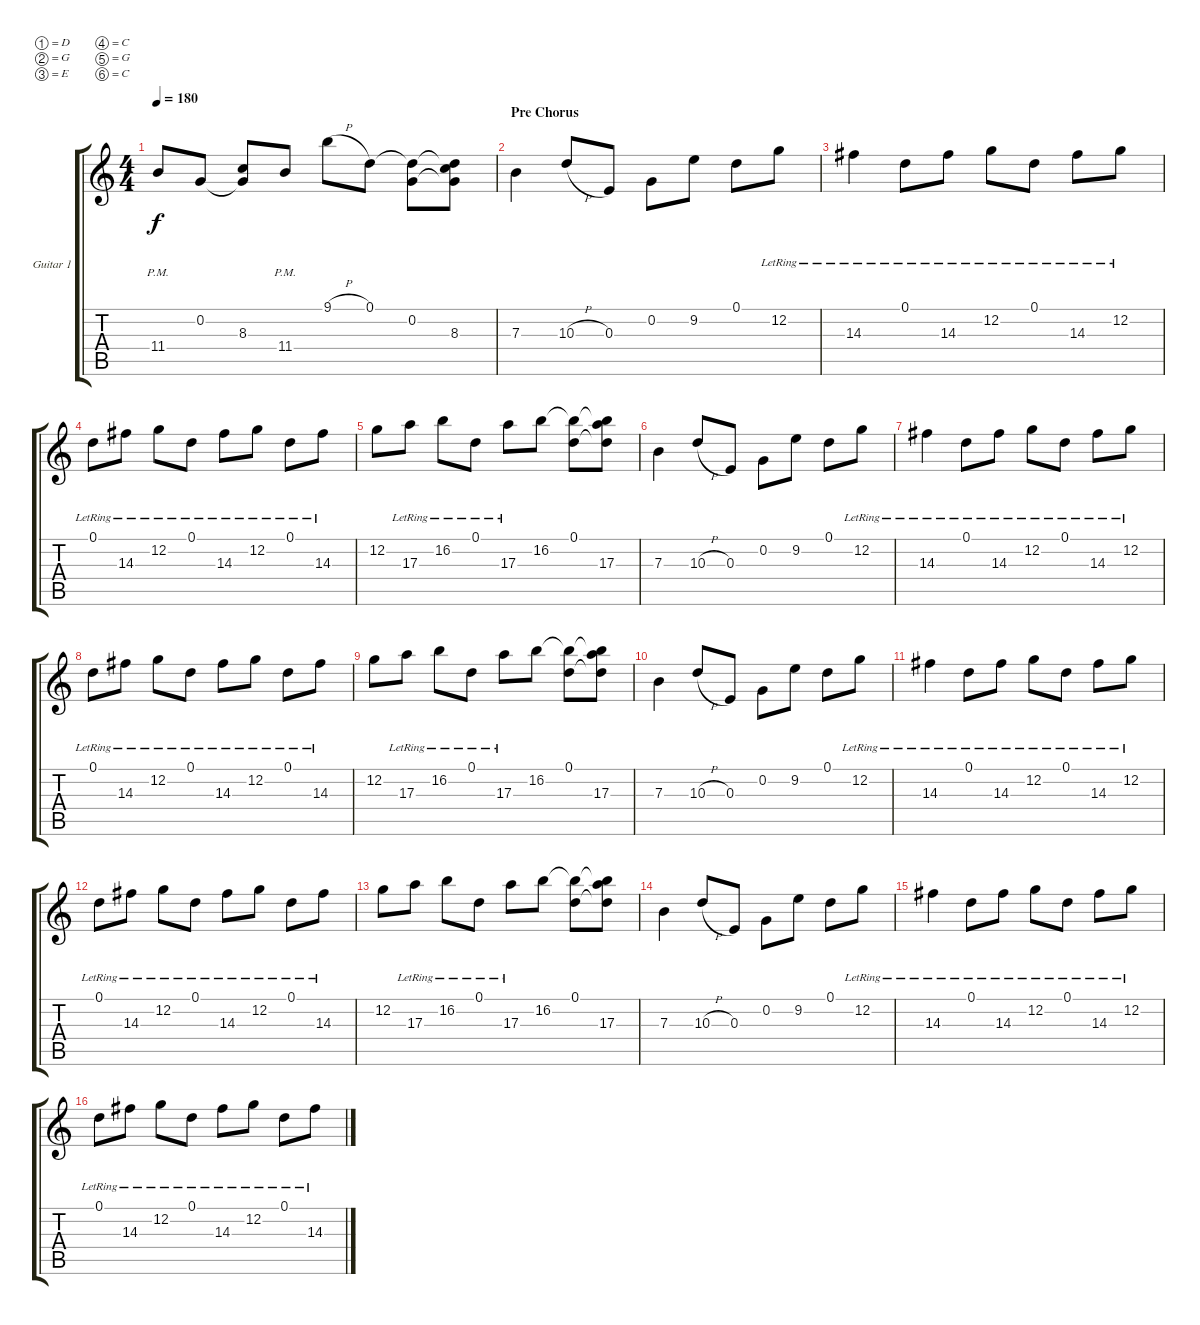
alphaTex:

\bracketExtendMode groupsimilarinstruments
\firstSystemTrackNameOrientation horizontal
\otherSystemsTrackNameOrientation horizontal
\track ("Rythm Guitar 1" "Guitar 1") {instrument distortionguitar}
\staff {score tabs}
\tuning (D4 G3 E3 C3 G2 C2)
\ts (4 4)
\tempo 180
\clef g2
\ks c
11.4{pm}.8{lyrics (0 "") lyrics (1 "") lyrics (2 "") lyrics (3 "") lyrics (4 "") dy f} 0.2.8{lyrics (0 "") lyrics (1 "") lyrics (2 "") lyrics (3 "") lyrics (4 "")} (8.3 0.2{t}).8{lyrics (0 "") lyrics (1 "") lyrics (2 "") lyrics (3 "") lyrics (4 "")} 11.4{pm}.8{lyrics (0 "") lyrics (1 "") lyrics (2 "") lyrics (3 "") lyrics (4 "")} 9.1{h}.8{lyrics (0 "") lyrics (1 "") lyrics (2 "") lyrics (3 "") lyrics (4 "")} 0.1.8{lyrics (0 "") lyrics (1 "") lyrics (2 "") lyrics (3 "") lyrics (4 "")} (0.2 0.1{t}).8{lyrics (0 "") lyrics (1 "") lyrics (2 "") lyrics (3 "") lyrics (4 "")} (8.3 0.2{t} 0.1{t}).8{lyrics (0 "") lyrics (1 "") lyrics (2 "") lyrics (3 "") lyrics (4 "")} |
\section ("" "Pre Chorus")
7.3.4{lyrics (0 "") lyrics (1 "") lyrics (2 "") lyrics (3 "") lyrics (4 "")} 10.3{h}.8{lyrics (0 "") lyrics (1 "") lyrics (2 "") lyrics (3 "") lyrics (4 "")} 0.3.8{lyrics (0 "") lyrics (1 "") lyrics (2 "") lyrics (3 "") lyrics (4 "")} 0.2.8{lyrics (0 "") lyrics (1 "") lyrics (2 "") lyrics (3 "") lyrics (4 "")} 9.2.8{lyrics (0 "") lyrics (1 "") lyrics (2 "") lyrics (3 "") lyrics (4 "")} 0.1.8{lyrics (0 "") lyrics (1 "") lyrics (2 "") lyrics (3 "") lyrics (4 "")} 12.2{lr}.8{lyrics (0 "") lyrics (1 "") lyrics (2 "") lyrics (3 "") lyrics (4 "")} |
14.3{lr}.4{lyrics (0 "") lyrics (1 "") lyrics (2 "") lyrics (3 "") lyrics (4 "")} 0.1{lr}.8{lyrics (0 "") lyrics (1 "") lyrics (2 "") lyrics (3 "") lyrics (4 "")} 14.3{lr}.8{lyrics (0 "") lyrics (1 "") lyrics (2 "") lyrics (3 "") lyrics (4 "")} 12.2{lr}.8{lyrics (0 "") lyrics (1 "") lyrics (2 "") lyrics (3 "") lyrics (4 "")} 0.1{lr}.8{lyrics (0 "") lyrics (1 "") lyrics (2 "") lyrics (3 "") lyrics (4 "")} 14.3{lr}.8{lyrics (0 "") lyrics (1 "") lyrics (2 "") lyrics (3 "") lyrics (4 "")} 12.2{lr}.8{lyrics (0 "") lyrics (1 "") lyrics (2 "") lyrics (3 "") lyrics (4 "")} |
0.1{lr}.8{lyrics (0 "") lyrics (1 "") lyrics (2 "") lyrics (3 "") lyrics (4 "")} 14.3{lr}.8{lyrics (0 "") lyrics (1 "") lyrics (2 "") lyrics (3 "") lyrics (4 "")} 12.2{lr}.8{lyrics (0 "") lyrics (1 "") lyrics (2 "") lyrics (3 "") lyrics (4 "")} 0.1{lr}.8{lyrics (0 "") lyrics (1 "") lyrics (2 "") lyrics (3 "") lyrics (4 "")} 14.3{lr}.8{lyrics (0 "") lyrics (1 "") lyrics (2 "") lyrics (3 "") lyrics (4 "")} 12.2{lr}.8{lyrics (0 "") lyrics (1 "") lyrics (2 "") lyrics (3 "") lyrics (4 "")} 0.1{lr}.8{lyrics (0 "") lyrics (1 "") lyrics (2 "") lyrics (3 "") lyrics (4 "")} 14.3{lr}.8{lyrics (0 "") lyrics (1 "") lyrics (2 "") lyrics (3 "") lyrics (4 "")} |
12.2.8{lyrics (0 "") lyrics (1 "") lyrics (2 "") lyrics (3 "") lyrics (4 "")} 17.3{lr}.8{lyrics (0 "") lyrics (1 "") lyrics (2 "") lyrics (3 "") lyrics (4 "")} 16.2{lr}.8{lyrics (0 "") lyrics (1 "") lyrics (2 "") lyrics (3 "") lyrics (4 "")} 0.1{lr}.8{lyrics (0 "") lyrics (1 "") lyrics (2 "") lyrics (3 "") lyrics (4 "")} 17.3{lr}.8{lyrics (0 "") lyrics (1 "") lyrics (2 "") lyrics (3 "") lyrics (4 "")} 16.2.8{lyrics (0 "") lyrics (1 "") lyrics (2 "") lyrics (3 "") lyrics (4 "")} (0.1 16.2{t}).8{lyrics (0 "") lyrics (1 "") lyrics (2 "") lyrics (3 "") lyrics (4 "")} (17.3 16.2{t} 0.1{t}).8{lyrics (0 "") lyrics (1 "") lyrics (2 "") lyrics (3 "") lyrics (4 "")} |
7.3.4{lyrics (0 "") lyrics (1 "") lyrics (2 "") lyrics (3 "") lyrics (4 "")} 10.3{h}.8{lyrics (0 "") lyrics (1 "") lyrics (2 "") lyrics (3 "") lyrics (4 "")} 0.3.8{lyrics (0 "") lyrics (1 "") lyrics (2 "") lyrics (3 "") lyrics (4 "")} 0.2.8{lyrics (0 "") lyrics (1 "") lyrics (2 "") lyrics (3 "") lyrics (4 "")} 9.2.8{lyrics (0 "") lyrics (1 "") lyrics (2 "") lyrics (3 "") lyrics (4 "")} 0.1.8{lyrics (0 "") lyrics (1 "") lyrics (2 "") lyrics (3 "") lyrics (4 "")} 12.2{lr}.8{lyrics (0 "") lyrics (1 "") lyrics (2 "") lyrics (3 "") lyrics (4 "")} |
14.3{lr}.4{lyrics (0 "") lyrics (1 "") lyrics (2 "") lyrics (3 "") lyrics (4 "")} 0.1{lr}.8{lyrics (0 "") lyrics (1 "") lyrics (2 "") lyrics (3 "") lyrics (4 "")} 14.3{lr}.8{lyrics (0 "") lyrics (1 "") lyrics (2 "") lyrics (3 "") lyrics (4 "")} 12.2{lr}.8{lyrics (0 "") lyrics (1 "") lyrics (2 "") lyrics (3 "") lyrics (4 "")} 0.1{lr}.8{lyrics (0 "") lyrics (1 "") lyrics (2 "") lyrics (3 "") lyrics (4 "")} 14.3{lr}.8{lyrics (0 "") lyrics (1 "") lyrics (2 "") lyrics (3 "") lyrics (4 "")} 12.2{lr}.8{lyrics (0 "") lyrics (1 "") lyrics (2 "") lyrics (3 "") lyrics (4 "")} |
0.1{lr}.8{lyrics (0 "") lyrics (1 "") lyrics (2 "") lyrics (3 "") lyrics (4 "")} 14.3{lr}.8{lyrics (0 "") lyrics (1 "") lyrics (2 "") lyrics (3 "") lyrics (4 "")} 12.2{lr}.8{lyrics (0 "") lyrics (1 "") lyrics (2 "") lyrics (3 "") lyrics (4 "")} 0.1{lr}.8{lyrics (0 "") lyrics (1 "") lyrics (2 "") lyrics (3 "") lyrics (4 "")} 14.3{lr}.8{lyrics (0 "") lyrics (1 "") lyrics (2 "") lyrics (3 "") lyrics (4 "")} 12.2{lr}.8{lyrics (0 "") lyrics (1 "") lyrics (2 "") lyrics (3 "") lyrics (4 "")} 0.1{lr}.8{lyrics (0 "") lyrics (1 "") lyrics (2 "") lyrics (3 "") lyrics (4 "")} 14.3{lr}.8{lyrics (0 "") lyrics (1 "") lyrics (2 "") lyrics (3 "") lyrics (4 "")} |
12.2.8{lyrics (0 "") lyrics (1 "") lyrics (2 "") lyrics (3 "") lyrics (4 "")} 17.3{lr}.8{lyrics (0 "") lyrics (1 "") lyrics (2 "") lyrics (3 "") lyrics (4 "")} 16.2{lr}.8{lyrics (0 "") lyrics (1 "") lyrics (2 "") lyrics (3 "") lyrics (4 "")} 0.1{lr}.8{lyrics (0 "") lyrics (1 "") lyrics (2 "") lyrics (3 "") lyrics (4 "")} 17.3{lr}.8{lyrics (0 "") lyrics (1 "") lyrics (2 "") lyrics (3 "") lyrics (4 "")} 16.2.8{lyrics (0 "") lyrics (1 "") lyrics (2 "") lyrics (3 "") lyrics (4 "")} (0.1 16.2{t}).8{lyrics (0 "") lyrics (1 "") lyrics (2 "") lyrics (3 "") lyrics (4 "")} (17.3 16.2{t} 0.1{t}).8{lyrics (0 "") lyrics (1 "") lyrics (2 "") lyrics (3 "") lyrics (4 "")} |
7.3.4{lyrics (0 "") lyrics (1 "") lyrics (2 "") lyrics (3 "") lyrics (4 "")} 10.3{h}.8{lyrics (0 "") lyrics (1 "") lyrics (2 "") lyrics (3 "") lyrics (4 "")} 0.3.8{lyrics (0 "") lyrics (1 "") lyrics (2 "") lyrics (3 "") lyrics (4 "")} 0.2.8{lyrics (0 "") lyrics (1 "") lyrics (2 "") lyrics (3 "") lyrics (4 "")} 9.2.8{lyrics (0 "") lyrics (1 "") lyrics (2 "") lyrics (3 "") lyrics (4 "")} 0.1.8{lyrics (0 "") lyrics (1 "") lyrics (2 "") lyrics (3 "") lyrics (4 "")} 12.2{lr}.8{lyrics (0 "") lyrics (1 "") lyrics (2 "") lyrics (3 "") lyrics (4 "")} |
14.3{lr}.4{lyrics (0 "") lyrics (1 "") lyrics (2 "") lyrics (3 "") lyrics (4 "")} 0.1{lr}.8{lyrics (0 "") lyrics (1 "") lyrics (2 "") lyrics (3 "") lyrics (4 "")} 14.3{lr}.8{lyrics (0 "") lyrics (1 "") lyrics (2 "") lyrics (3 "") lyrics (4 "")} 12.2{lr}.8{lyrics (0 "") lyrics (1 "") lyrics (2 "") lyrics (3 "") lyrics (4 "")} 0.1{lr}.8{lyrics (0 "") lyrics (1 "") lyrics (2 "") lyrics (3 "") lyrics (4 "")} 14.3{lr}.8{lyrics (0 "") lyrics (1 "") lyrics (2 "") lyrics (3 "") lyrics (4 "")} 12.2{lr}.8{lyrics (0 "") lyrics (1 "") lyrics (2 "") lyrics (3 "") lyrics (4 "")} |
0.1{lr}.8{lyrics (0 "") lyrics (1 "") lyrics (2 "") lyrics (3 "") lyrics (4 "")} 14.3{lr}.8{lyrics (0 "") lyrics (1 "") lyrics (2 "") lyrics (3 "") lyrics (4 "")} 12.2{lr}.8{lyrics (0 "") lyrics (1 "") lyrics (2 "") lyrics (3 "") lyrics (4 "")} 0.1{lr}.8{lyrics (0 "") lyrics (1 "") lyrics (2 "") lyrics (3 "") lyrics (4 "")} 14.3{lr}.8{lyrics (0 "") lyrics (1 "") lyrics (2 "") lyrics (3 "") lyrics (4 "")} 12.2{lr}.8{lyrics (0 "") lyrics (1 "") lyrics (2 "") lyrics (3 "") lyrics (4 "")} 0.1{lr}.8{lyrics (0 "") lyrics (1 "") lyrics (2 "") lyrics (3 "") lyrics (4 "")} 14.3{lr}.8{lyrics (0 "") lyrics (1 "") lyrics (2 "") lyrics (3 "") lyrics (4 "")} |
12.2.8{lyrics (0 "") lyrics (1 "") lyrics (2 "") lyrics (3 "") lyrics (4 "")} 17.3{lr}.8{lyrics (0 "") lyrics (1 "") lyrics (2 "") lyrics (3 "") lyrics (4 "")} 16.2{lr}.8{lyrics (0 "") lyrics (1 "") lyrics (2 "") lyrics (3 "") lyrics (4 "")} 0.1{lr}.8{lyrics (0 "") lyrics (1 "") lyrics (2 "") lyrics (3 "") lyrics (4 "")} 17.3{lr}.8{lyrics (0 "") lyrics (1 "") lyrics (2 "") lyrics (3 "") lyrics (4 "")} 16.2.8{lyrics (0 "") lyrics (1 "") lyrics (2 "") lyrics (3 "") lyrics (4 "")} (0.1 16.2{t}).8{lyrics (0 "") lyrics (1 "") lyrics (2 "") lyrics (3 "") lyrics (4 "")} (17.3 16.2{t} 0.1{t}).8{lyrics (0 "") lyrics (1 "") lyrics (2 "") lyrics (3 "") lyrics (4 "")} |
7.3.4{lyrics (0 "") lyrics (1 "") lyrics (2 "") lyrics (3 "") lyrics (4 "")} 10.3{h}.8{lyrics (0 "") lyrics (1 "") lyrics (2 "") lyrics (3 "") lyrics (4 "")} 0.3.8{lyrics (0 "") lyrics (1 "") lyrics (2 "") lyrics (3 "") lyrics (4 "")} 0.2.8{lyrics (0 "") lyrics (1 "") lyrics (2 "") lyrics (3 "") lyrics (4 "")} 9.2.8{lyrics (0 "") lyrics (1 "") lyrics (2 "") lyrics (3 "") lyrics (4 "")} 0.1.8{lyrics (0 "") lyrics (1 "") lyrics (2 "") lyrics (3 "") lyrics (4 "")} 12.2{lr}.8{lyrics (0 "") lyrics (1 "") lyrics (2 "") lyrics (3 "") lyrics (4 "")} |
14.3{lr}.4{lyrics (0 "") lyrics (1 "") lyrics (2 "") lyrics (3 "") lyrics (4 "")} 0.1{lr}.8{lyrics (0 "") lyrics (1 "") lyrics (2 "") lyrics (3 "") lyrics (4 "")} 14.3{lr}.8{lyrics (0 "") lyrics (1 "") lyrics (2 "") lyrics (3 "") lyrics (4 "")} 12.2{lr}.8{lyrics (0 "") lyrics (1 "") lyrics (2 "") lyrics (3 "") lyrics (4 "")} 0.1{lr}.8{lyrics (0 "") lyrics (1 "") lyrics (2 "") lyrics (3 "") lyrics (4 "")} 14.3{lr}.8{lyrics (0 "") lyrics (1 "") lyrics (2 "") lyrics (3 "") lyrics (4 "")} 12.2{lr}.8{lyrics (0 "") lyrics (1 "") lyrics (2 "") lyrics (3 "") lyrics (4 "")} |
0.1{lr}.8{lyrics (0 "") lyrics (1 "") lyrics (2 "") lyrics (3 "") lyrics (4 "")} 14.3{lr}.8{lyrics (0 "") lyrics (1 "") lyrics (2 "") lyrics (3 "") lyrics (4 "")} 12.2{lr}.8{lyrics (0 "") lyrics (1 "") lyrics (2 "") lyrics (3 "") lyrics (4 "")} 0.1{lr}.8{lyrics (0 "") lyrics (1 "") lyrics (2 "") lyrics (3 "") lyrics (4 "")} 14.3{lr}.8{lyrics (0 "") lyrics (1 "") lyrics (2 "") lyrics (3 "") lyrics (4 "")} 12.2{lr}.8{lyrics (0 "") lyrics (1 "") lyrics (2 "") lyrics (3 "") lyrics (4 "")} 0.1{lr}.8{lyrics (0 "") lyrics (1 "") lyrics (2 "") lyrics (3 "") lyrics (4 "")} 14.3{lr}.8{lyrics (0 "") lyrics (1 "") lyrics (2 "") lyrics (3 "") lyrics (4 "")}
